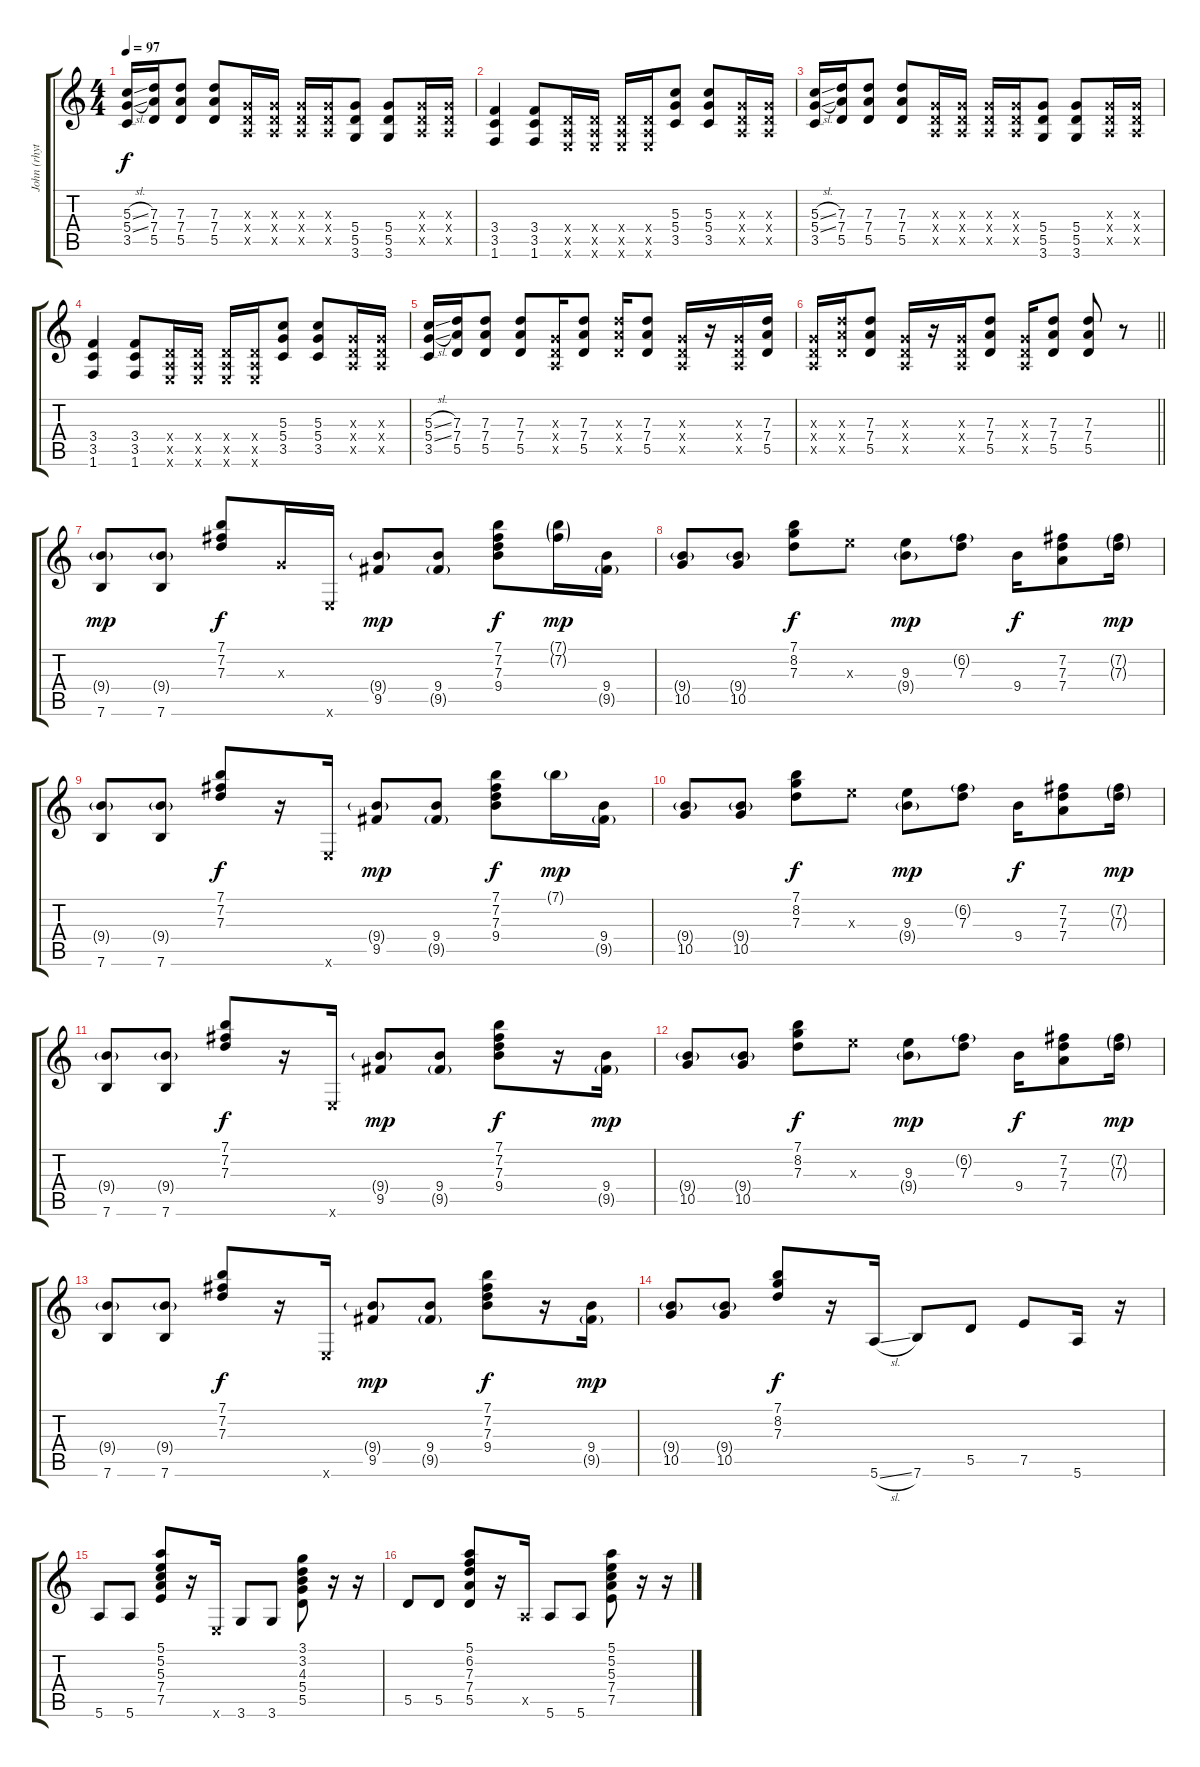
\track ("John (rhythm)" "John (rhyt") {instrument electricguitarclean}
\staff {score tabs}
\tuning (E4 B3 G3 D3 A2 E2) {hide}
\ts (4 4)
\tempo 97
\clef g2
\ks c
(5.3{sl} 5.4{sl} 3.5).16{dy f} (7.3 7.4 5.5).16 (7.3 7.4 5.5).8 (7.3 7.4 5.5).8 (0.3{x} 0.4{x} 0.5{x}).16 (0.3{x} 0.4{x} 0.5{x}).16 (0.3{x} 0.4{x} 0.5{x}).16 (0.3{x} 0.4{x} 0.5{x}).16 (5.4 5.5 3.6).8 (5.4 5.5 3.6).8 (0.3{x} 0.4{x} 0.5{x}).16 (0.3{x} 0.4{x} 0.5{x}).16 |
(3.4 3.5 1.6).4 (3.4 3.5 1.6).8 (0.4{x} 0.5{x} 0.6{x}).16 (0.4{x} 0.5{x} 0.6{x}).16 (0.4{x} 0.5{x} 0.6{x}).16 (0.4{x} 0.5{x} 0.6{x}).16 (5.3 5.4 3.5).8 (5.3 5.4 3.5).8 (0.3{x} 0.4{x} 0.5{x}).16 (0.3{x} 0.4{x} 0.5{x}).16 |
(5.3{sl} 5.4{sl} 3.5).16 (7.3 7.4 5.5).16 (7.3 7.4 5.5).8 (7.3 7.4 5.5).8 (0.3{x} 0.4{x} 0.5{x}).16 (0.3{x} 0.4{x} 0.5{x}).16 (0.3{x} 0.4{x} 0.5{x}).16 (0.3{x} 0.4{x} 0.5{x}).16 (5.4 5.5 3.6).8 (5.4 5.5 3.6).8 (0.3{x} 0.4{x} 0.5{x}).16 (0.3{x} 0.4{x} 0.5{x}).16 |
(3.4 3.5 1.6).4 (3.4 3.5 1.6).8 (0.4{x} 0.5{x} 0.6{x}).16 (0.4{x} 0.5{x} 0.6{x}).16 (0.4{x} 0.5{x} 0.6{x}).16 (0.4{x} 0.5{x} 0.6{x}).16 (5.3 5.4 3.5).8 (5.3 5.4 3.5).8 (0.3{x} 0.4{x} 0.5{x}).16 (0.3{x} 0.4{x} 0.5{x}).16 |
(5.3{sl} 5.4{sl} 3.5).16 (7.3 7.4 5.5).16 (7.3 7.4 5.5).8 (7.3 7.4 5.5).8 (0.3{x} 0.4{x} 0.5{x}).16 (7.3 7.4 5.5).8 (7.3{x} 7.4{x} 5.5{x}).16 (7.3 7.4 5.5).8 (0.3{x} 0.4{x} 0.5{x}).16 r.16 (0.3{x} 0.4{x} 0.5{x}).16 (7.3 7.4 5.5).16 |
\barLineRight lightlight
(0.3{x} 0.4{x} 0.5{x}).16 (7.3{x} 7.4{x} 5.5{x}).16 (7.3 7.4 5.5).8 (0.3{x} 0.4{x} 0.5{x}).16 r.16 (0.3{x} 0.4{x} 0.5{x}).16 (7.3 7.4 5.5).8 (0.3{x} 0.4{x} 0.5{x}).16 (7.3 7.4 5.5).8 (7.3 7.4 5.5).8 r.8 |
(9.4{g} 7.6).8{dy mp instrument electricguitarclean} (9.4{g} 7.6).8 (7.1 7.2 7.3).8{dy f} 0.3{x}.16 0.6{x}.16 (9.4{g} 9.5).8{dy mp} (9.4 9.5{g}).8 (7.1 7.2 7.3 9.4).8{dy f} (7.1{g} 7.2{g}).16{dy mp} (9.4 9.5{g}).16 |
(9.4{g} 10.5).8 (9.4{g} 10.5).8 (7.1 8.2 7.3).8{dy f} 9.3{x}.8 (9.3 9.4{g}).8{dy mp} (6.2{g} 7.3).8 9.4.16{dy f} (7.2 7.3 7.4).8 (7.2{g} 7.3{g}).16{dy mp} |
(9.4{g} 7.6).8 (9.4{g} 7.6).8 (7.1 7.2 7.3).8{dy f} r.16 0.6{x}.16 (9.4{g} 9.5).8{dy mp} (9.4 9.5{g}).8 (7.1 7.2 7.3 9.4).8{dy f} 7.1{g}.16{dy mp} (9.4 9.5{g}).16 |
(9.4{g} 10.5).8 (9.4{g} 10.5).8 (7.1 8.2 7.3).8{dy f} 9.3{x}.8 (9.3 9.4{g}).8{dy mp} (6.2{g} 7.3).8 9.4.16{dy f} (7.2 7.3 7.4).8 (7.2{g} 7.3{g}).16{dy mp} |
(9.4{g} 7.6).8 (9.4{g} 7.6).8 (7.1 7.2 7.3).8{dy f} r.16 0.6{x}.16 (9.4{g} 9.5).8{dy mp} (9.4 9.5{g}).8 (7.1 7.2 7.3 9.4).8{dy f} r.16 (9.4 9.5{g}).16{dy mp} |
(9.4{g} 10.5).8 (9.4{g} 10.5).8 (7.1 8.2 7.3).8{dy f} 9.3{x}.8 (9.3 9.4{g}).8{dy mp} (6.2{g} 7.3).8 9.4.16{dy f} (7.2 7.3 7.4).8 (7.2{g} 7.3{g}).16{dy mp} |
(9.4{g} 7.6).8 (9.4{g} 7.6).8 (7.1 7.2 7.3).8{dy f} r.16 0.6{x}.16 (9.4{g} 9.5).8{dy mp} (9.4 9.5{g}).8 (7.1 7.2 7.3 9.4).8{dy f} r.16 (9.4 9.5{g}).16{dy mp} |
(9.4{g} 10.5).8 (9.4{g} 10.5).8 (7.1 8.2 7.3).8{dy f} r.16 5.6{sl}.16 7.6.8 5.5.8 7.5.8 5.6.16 r.16 |
5.6.8 5.6.8 (5.1 5.2 5.3 7.4 7.5).8 r.16 0.6{x}.16 3.6.8 3.6.8 (3.1 3.2 4.3 5.4 5.5).8 r.16 r.16 |
5.5.8 5.5.8 (5.1 6.2 7.3 7.4 5.5).8 r.16 0.5{x}.16 5.6.8 5.6.8 (5.1 5.2 5.3 7.4 7.5).8 r.16 r.16
